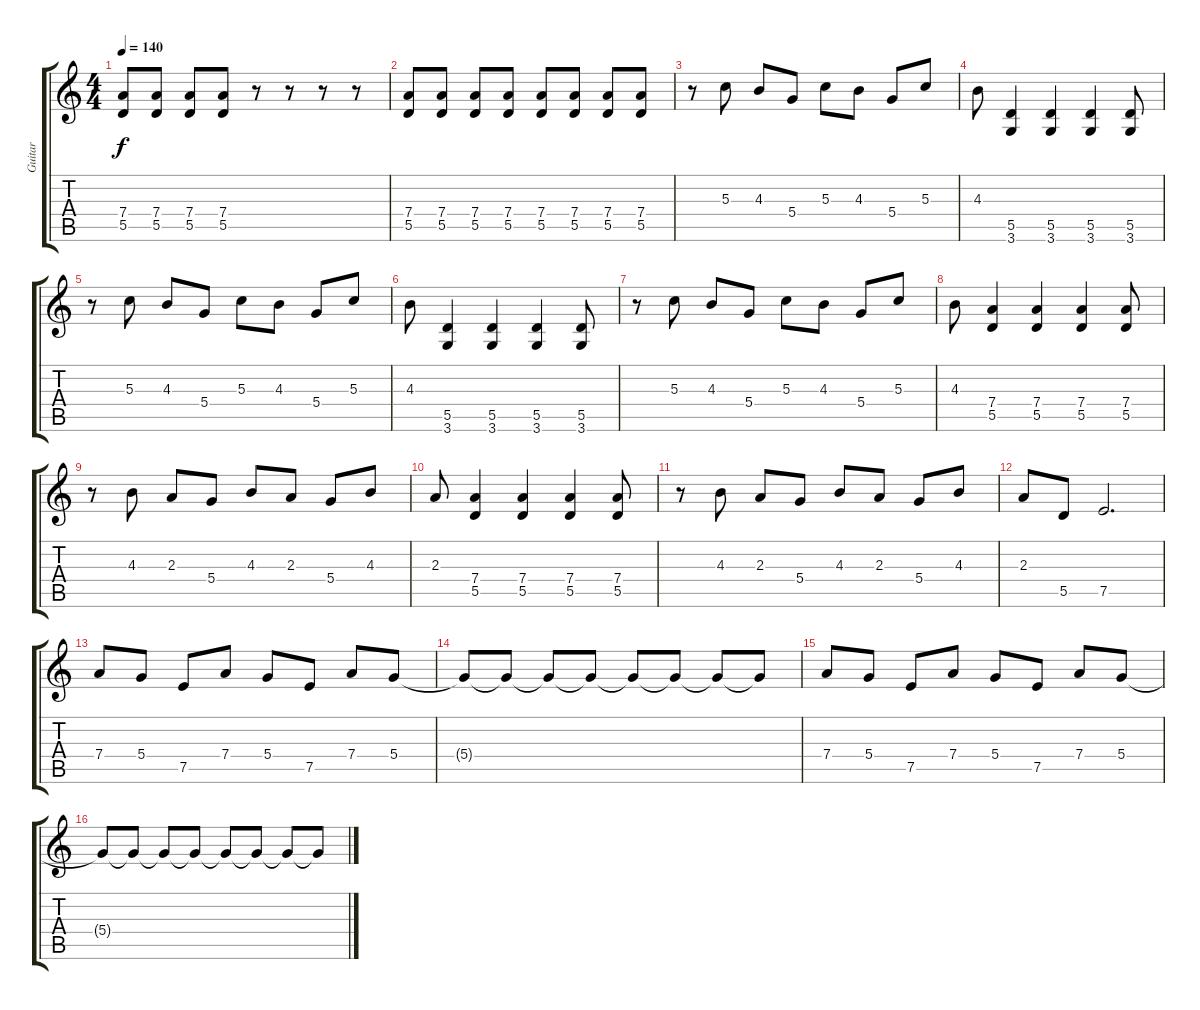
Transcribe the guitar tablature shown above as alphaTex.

\track ("Guitar" "Guitar") {instrument distortionguitar}
\staff {score tabs}
\tuning (E4 B3 G3 D3 A2 E2) {hide}
\ts (4 4)
\tempo 140
\clef g2
\ks c
(7.4 5.5).8{dy f} (7.4 5.5).8 (7.4 5.5).8 (7.4 5.5).8 r.8 r.8 r.8 r.8 |
(7.4 5.5).8 (7.4 5.5).8 (7.4 5.5).8 (7.4 5.5).8 (7.4 5.5).8 (7.4 5.5).8 (7.4 5.5).8 (7.4 5.5).8 |
r.8 5.3.8 4.3.8 5.4.8 5.3.8 4.3.8 5.4.8 5.3.8 |
4.3.8 (5.5 3.6).4 (5.5 3.6).4 (5.5 3.6).4 (5.5 3.6).8 |
r.8 5.3.8 4.3.8 5.4.8 5.3.8 4.3.8 5.4.8 5.3.8 |
4.3.8 (5.5 3.6).4 (5.5 3.6).4 (5.5 3.6).4 (5.5 3.6).8 |
r.8 5.3.8 4.3.8 5.4.8 5.3.8 4.3.8 5.4.8 5.3.8 |
4.3.8 (7.4 5.5).4 (7.4 5.5).4 (7.4 5.5).4 (7.4 5.5).8 |
r.8 4.3.8 2.3.8 5.4.8 4.3.8 2.3.8 5.4.8 4.3.8 |
2.3.8 (7.4 5.5).4 (7.4 5.5).4 (7.4 5.5).4 (7.4 5.5).8 |
r.8 4.3.8 2.3.8 5.4.8 4.3.8 2.3.8 5.4.8 4.3.8 |
2.3.8 5.5.8 7.5.2{d} |
7.4.8 5.4.8 7.5.8 7.4.8 5.4.8 7.5.8 7.4.8 5.4.8 |
5.4{t}.8 5.4{t}.8 5.4{t}.8 5.4{t}.8 5.4{t}.8 5.4{t}.8 5.4{t}.8 5.4{t}.8 |
7.4.8 5.4.8 7.5.8 7.4.8 5.4.8 7.5.8 7.4.8 5.4.8 |
5.4{t}.8 5.4{t}.8 5.4{t}.8 5.4{t}.8 5.4{t}.8 5.4{t}.8 5.4{t}.8 5.4{t}.8
